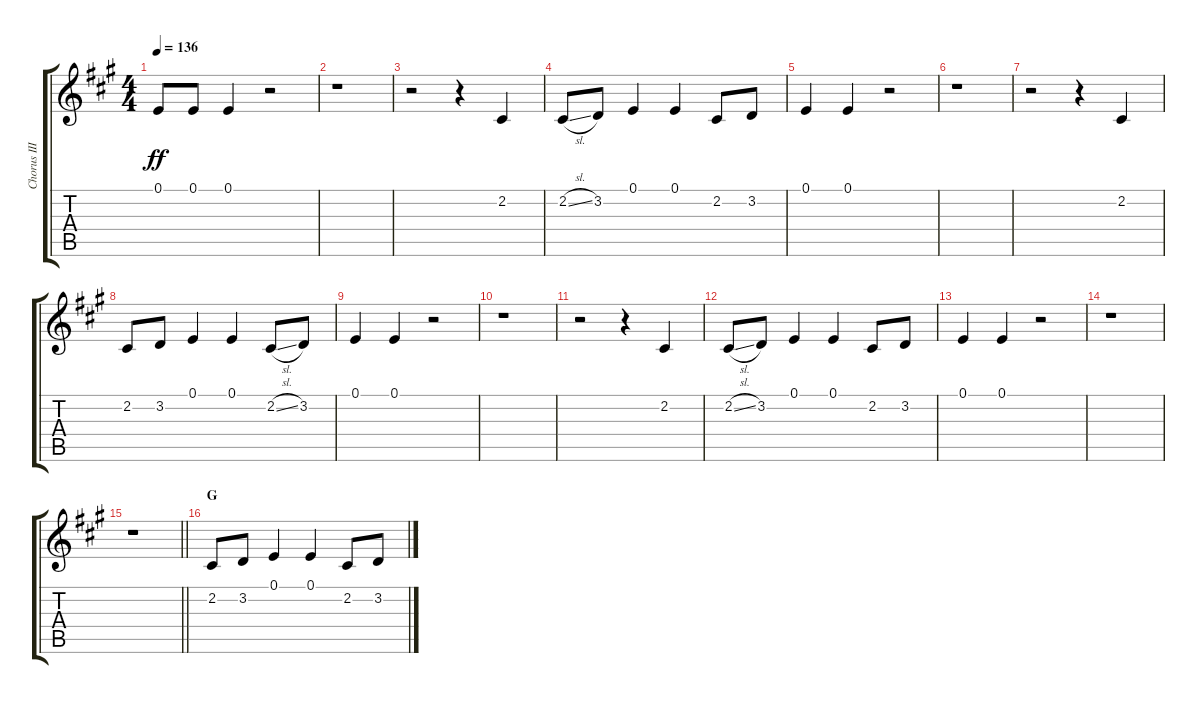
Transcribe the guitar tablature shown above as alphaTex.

\track ("Chorus III" "Chorus III") {instrument voiceoohs}
\staff {score tabs}
\tuning (E4 B3 G3 D3 A2 E2) {hide}
\ts (4 4)
\tempo 136
\clef g2
\ks a
0.1.8{dy ff} 0.1.8 0.1.4 r.2 |
r.1 |
r.2 r.4 2.2.4 |
2.2{sl}.8 3.2.8 0.1.4 0.1.4 2.2.8 3.2.8 |
0.1.4 0.1.4 r.2 |
r.1 |
r.2 r.4 2.2.4 |
2.2.8 3.2.8 0.1.4 0.1.4 2.2{sl}.8 3.2.8 |
0.1.4 0.1.4 r.2 |
r.1 |
r.2 r.4 2.2.4 |
2.2{sl}.8 3.2.8 0.1.4 0.1.4 2.2.8 3.2.8 |
0.1.4 0.1.4 r.2 |
r.1 |
\barLineRight lightlight
r.1 |
\section ("" "G")
2.2.8 3.2.8 0.1.4 0.1.4 2.2.8 3.2.8
